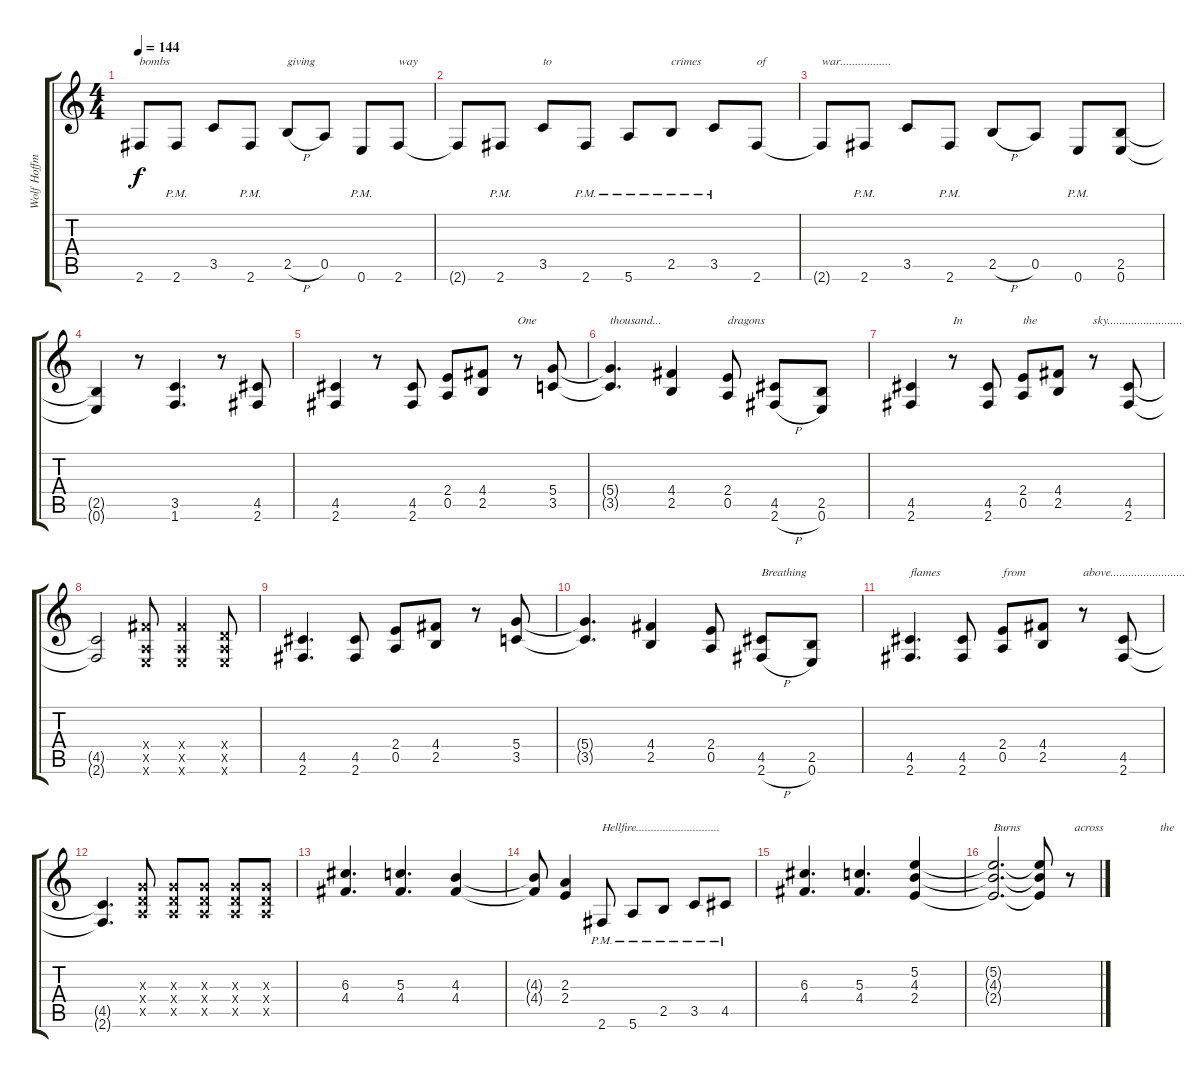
\track ("Wolf Hoffmann" "Wolf Hoffm") {instrument distortionguitar}
\staff {score tabs}
\tuning (E4 B3 G3 D3 A2 E2) {hide}
\ts (4 4)
\tempo 144
\clef g2
\ks c
2.6{t}.8{txt "bombs" dy f} 2.6{pm}.8 3.5.8 2.6{pm}.8 2.5{h}.8{txt "giving"} 0.5.8 0.6{pm}.8 2.6.8{txt "way"} |
2.6{t}.8 2.6{pm}.8 3.5.8{txt "to"} 2.6{pm}.8 5.6{pm}.8 2.5{pm}.8{txt "crimes"} 3.5{pm}.8 2.6.8{txt "of"} |
2.6{t}.8{txt "war................."} 2.6{pm}.8 3.5.8 2.6{pm}.8 2.5{h}.8 0.5.8 0.6{pm}.8 (2.5 0.6).8 |
(2.5{t} 0.6{t}).4 r.8 (3.5 1.6).4{d} r.8 (4.5 2.6).8 |
(4.5 2.6).4 r.8 (4.5 2.6).8 (2.4 0.5).8 (4.4 2.5).8 r.8{txt "One"} (5.4 3.5).8 |
(5.4{t} 3.5{t}).4{d txt "thousand..."} (4.4 2.5).4 (2.4 0.5).8{txt "dragons"} (4.5 2.6{h}).8 (2.5 0.6).8 |
(4.5 2.6).4 r.8{txt "In"} (4.5 2.6).8 (2.4 0.5).8{txt "the"} (4.4 2.5).8 r.8{txt "sky........................."} (4.5 2.6).8 |
(4.5{t} 2.6{t}).2 (4.4{x} 0.5{x} 0.6{x}).8 (4.4{x} 0.5{x} 0.6{x}).4 (0.4{x} 0.5{x} 0.6{x}).8 |
(4.5 2.6).4{d} (4.5 2.6).8 (2.4 0.5).8 (4.4 2.5).8 r.8 (5.4 3.5).8 |
(5.4{t} 3.5{t}).4{d} (4.4 2.5).4 (2.4 0.5).8 (4.5 2.6{h}).8{txt "Breathing"} (2.5 0.6).8 |
(4.5 2.6).4{d txt "flames"} (4.5 2.6).8 (2.4 0.5).8{txt "from"} (4.4 2.5).8 r.8{txt "above........................."} (4.5 2.6).8 |
(4.5{t} 2.6{t}).4{d} (0.3{x} 0.4{x} 0.5{x}).8 (0.3{x} 0.4{x} 0.5{x}).8 (0.3{x} 0.4{x} 0.5{x}).8 (0.3{x} 0.4{x} 0.5{x}).8 (0.3{x} 0.4{x} 0.5{x}).8 |
(6.3 4.4).4{d} (5.3 4.4).4{d} (4.3 4.4).4 |
(4.3{t} 4.4{t}).8 (2.3 2.4).4 2.6{pm}.8{txt "Hellfire............................"} 5.6{pm}.8 2.5{pm}.8 3.5{pm}.8 4.5{pm}.8 |
(6.3 4.4).4{d} (5.3 4.4).4{d} (5.2 4.3 2.4).4 |
(5.2{t} 4.3{t} 2.4{t}).2{d txt "Burns                  across                   the"} (5.2{t} 4.3{t} 2.4{t}).8 r.8
